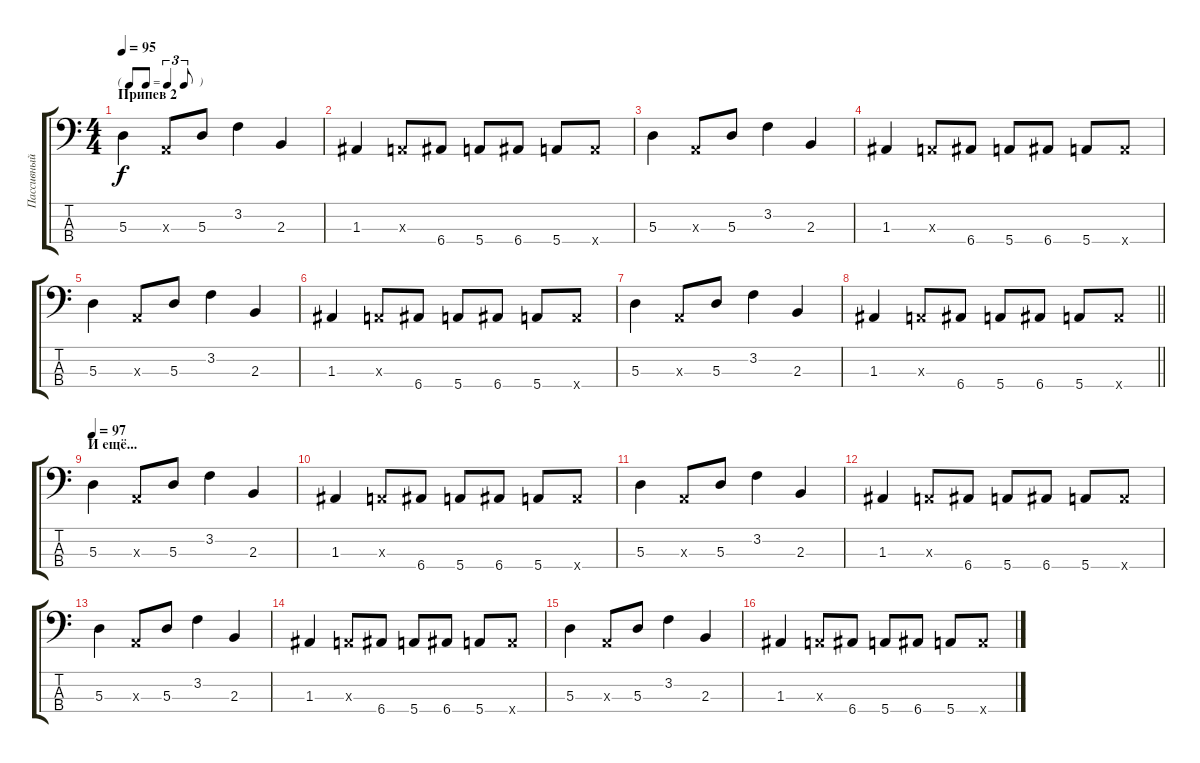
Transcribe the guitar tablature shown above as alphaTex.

\track ("Пассивный" "Пассивный") {instrument electricbassfinger}
\staff {score tabs}
\tuning (G2 D2 A1 E1) {hide}
\ts (4 4)
\tf triplet8th
\section ("" "Припев 2")
\tempo 95
\clef f4
\ks c
5.3.4{dy f} 0.3{x}.8 5.3.8 3.2.4 2.3.4 |
1.3.4 0.3{x}.8 6.4.8 5.4.8 6.4.8 5.4.8 5.4{x}.8 |
5.3.4 0.3{x}.8 5.3.8 3.2.4 2.3.4 |
1.3.4 0.3{x}.8 6.4.8 5.4.8 6.4.8 5.4.8 5.4{x}.8 |
5.3.4 0.3{x}.8 5.3.8 3.2.4 2.3.4 |
1.3.4 0.3{x}.8 6.4.8 5.4.8 6.4.8 5.4.8 5.4{x}.8 |
5.3.4 0.3{x}.8 5.3.8 3.2.4 2.3.4 |
\barLineRight lightlight
1.3.4 0.3{x}.8 6.4.8 5.4.8 6.4.8 5.4.8 5.4{x}.8 |
\section ("" "И ещё...")
\tempo 97
5.3.4 0.3{x}.8 5.3.8 3.2.4 2.3.4 |
1.3.4 0.3{x}.8 6.4.8 5.4.8 6.4.8 5.4.8 5.4{x}.8 |
5.3.4 0.3{x}.8 5.3.8 3.2.4 2.3.4 |
1.3.4 0.3{x}.8 6.4.8 5.4.8 6.4.8 5.4.8 5.4{x}.8 |
5.3.4 0.3{x}.8 5.3.8 3.2.4 2.3.4 |
1.3.4 0.3{x}.8 6.4.8 5.4.8 6.4.8 5.4.8 5.4{x}.8 |
5.3.4 0.3{x}.8 5.3.8 3.2.4 2.3.4 |
1.3.4 0.3{x}.8 6.4.8 5.4.8 6.4.8 5.4.8 5.4{x}.8
